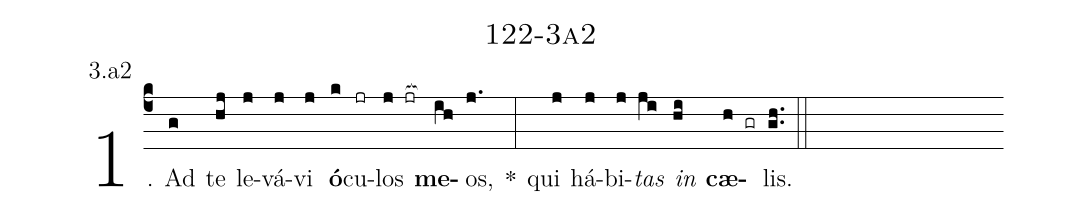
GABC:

name: 122-3a2;
annotation: 3.a2;
%%
(c4)1. Ad(g) te(hj) le(j)vá(j)vi(j) <b>ó</b>(k)cu(jr)los(j jr[ocb:1{]) <b>me</b>(ih[ocb:0}])os,(j.) *(:) qui(j) há(j)bi(j)<i>tas</i>(ji) <i>in</i>(hi) <b>cæ</b>(h gr)lis.(gh..) (::)
